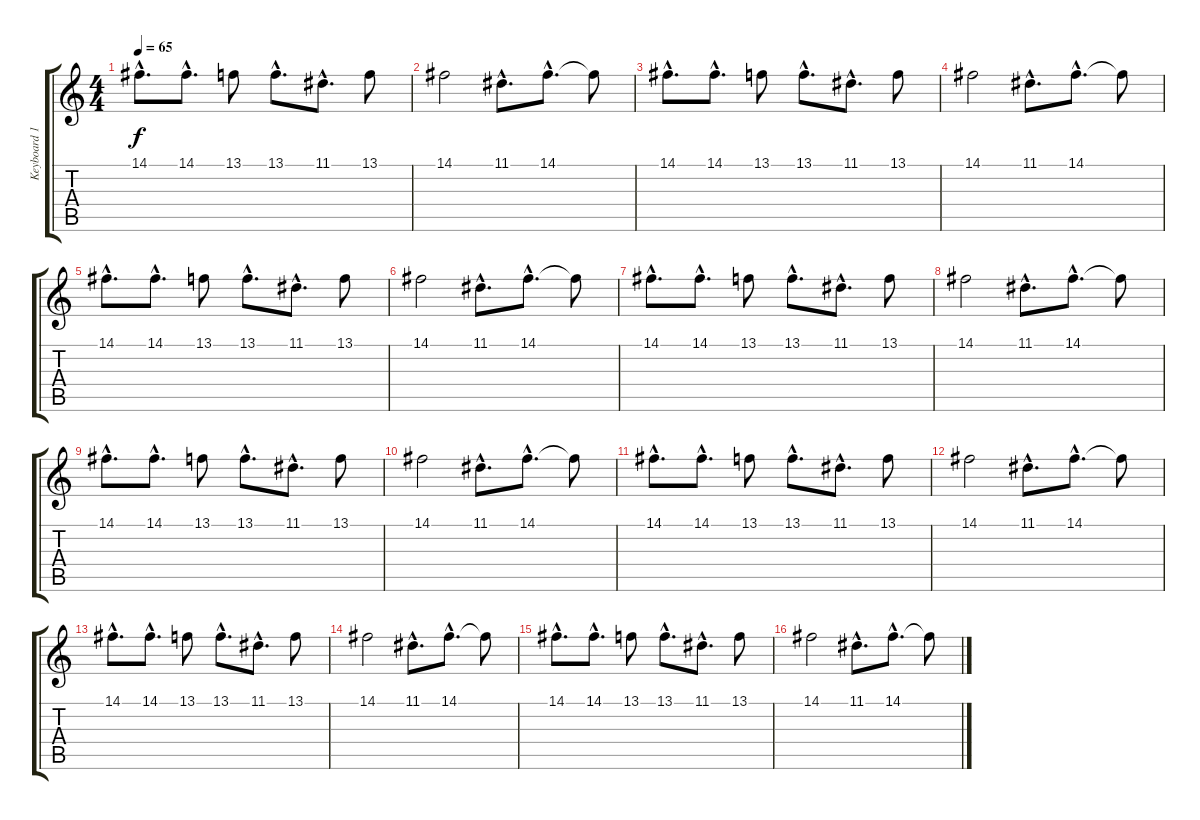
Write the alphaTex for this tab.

\track ("Keyboard 1" "Keyboard 1") {instrument glockenspiel}
\staff {score tabs}
\tuning (E4 B3 G3 D3 A2 E2) {hide}
\ts (4 4)
\tempo 65
\clef g2
\ks c
14.1{hac}.8{d dy f} 14.1{hac}.8{d} 13.1.8 13.1{hac}.8{d} 11.1{hac}.8{d} 13.1.8 |
14.1.2 11.1{hac}.8{d} 14.1{hac}.8{d} 14.1{t}.8 |
\section ("" "")
14.1{hac}.8{d} 14.1{hac}.8{d} 13.1.8 13.1{hac}.8{d} 11.1{hac}.8{d} 13.1.8 |
14.1.2 11.1{hac}.8{d} 14.1{hac}.8{d} 14.1{t}.8 |
14.1{hac}.8{d} 14.1{hac}.8{d} 13.1.8 13.1{hac}.8{d} 11.1{hac}.8{d} 13.1.8 |
14.1.2 11.1{hac}.8{d} 14.1{hac}.8{d} 14.1{t}.8 |
\section ("" "")
14.1{hac}.8{d} 14.1{hac}.8{d} 13.1.8 13.1{hac}.8{d} 11.1{hac}.8{d} 13.1.8 |
14.1.2 11.1{hac}.8{d} 14.1{hac}.8{d} 14.1{t}.8 |
14.1{hac}.8{d} 14.1{hac}.8{d} 13.1.8 13.1{hac}.8{d} 11.1{hac}.8{d} 13.1.8 |
14.1.2 11.1{hac}.8{d} 14.1{hac}.8{d} 14.1{t}.8 |
\section ("" "")
14.1{hac}.8{d} 14.1{hac}.8{d} 13.1.8 13.1{hac}.8{d} 11.1{hac}.8{d} 13.1.8 |
14.1.2 11.1{hac}.8{d} 14.1{hac}.8{d} 14.1{t}.8 |
14.1{hac}.8{d} 14.1{hac}.8{d} 13.1.8 13.1{hac}.8{d} 11.1{hac}.8{d} 13.1.8 |
14.1.2 11.1{hac}.8{d} 14.1{hac}.8{d} 14.1{t}.8 |
14.1{hac}.8{d} 14.1{hac}.8{d} 13.1.8 13.1{hac}.8{d} 11.1{hac}.8{d} 13.1.8 |
14.1.2 11.1{hac}.8{d} 14.1{hac}.8{d} 14.1{t}.8
